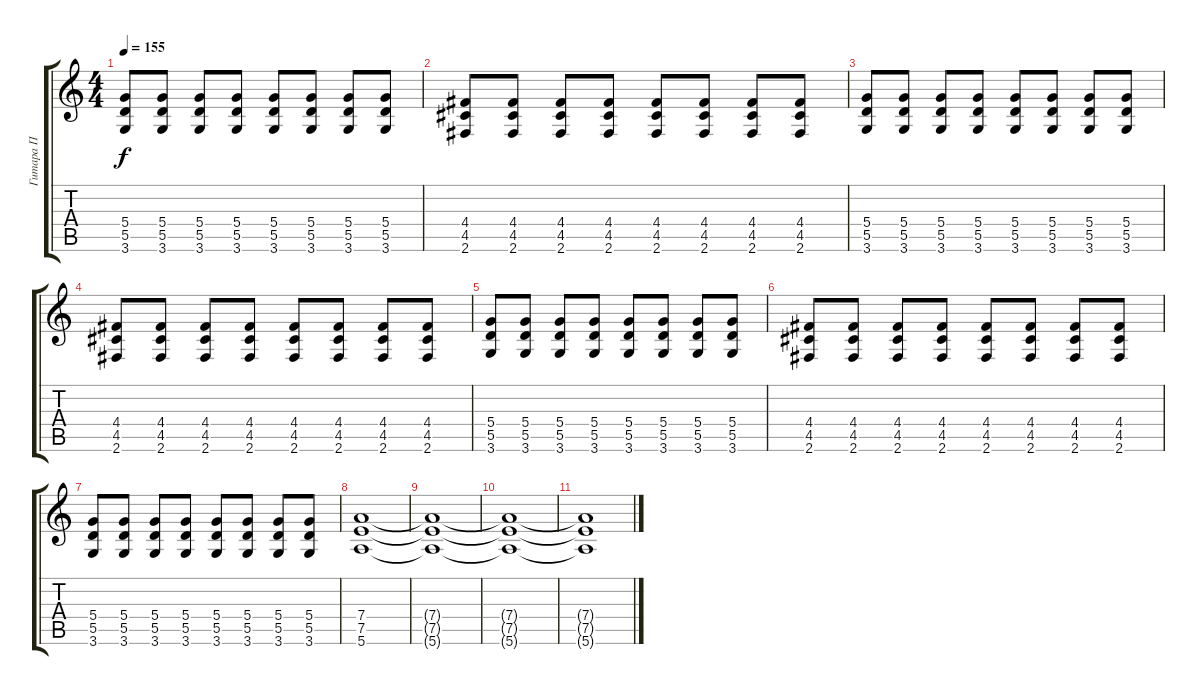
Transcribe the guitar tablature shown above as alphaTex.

\track ("Гитара П" "Гитара П") {instrument overdrivenguitar}
\staff {score tabs}
\tuning (E4 B3 G3 D3 A2 E2) {hide}
\ts (4 4)
\tempo 155
\clef g2
\ks c
(5.4 5.5 3.6).8{dy f} (5.4 5.5 3.6).8 (5.4 5.5 3.6).8 (5.4 5.5 3.6).8 (5.4 5.5 3.6).8 (5.4 5.5 3.6).8 (5.4 5.5 3.6).8 (5.4 5.5 3.6).8 |
(4.4 4.5 2.6).8 (4.4 4.5 2.6).8 (4.4 4.5 2.6).8 (4.4 4.5 2.6).8 (4.4 4.5 2.6).8 (4.4 4.5 2.6).8 (4.4 4.5 2.6).8 (4.4 4.5 2.6).8 |
(5.4 5.5 3.6).8 (5.4 5.5 3.6).8 (5.4 5.5 3.6).8 (5.4 5.5 3.6).8 (5.4 5.5 3.6).8 (5.4 5.5 3.6).8 (5.4 5.5 3.6).8 (5.4 5.5 3.6).8 |
(4.4 4.5 2.6).8 (4.4 4.5 2.6).8 (4.4 4.5 2.6).8 (4.4 4.5 2.6).8 (4.4 4.5 2.6).8 (4.4 4.5 2.6).8 (4.4 4.5 2.6).8 (4.4 4.5 2.6).8 |
(5.4 5.5 3.6).8 (5.4 5.5 3.6).8 (5.4 5.5 3.6).8 (5.4 5.5 3.6).8 (5.4 5.5 3.6).8 (5.4 5.5 3.6).8 (5.4 5.5 3.6).8 (5.4 5.5 3.6).8 |
(4.4 4.5 2.6).8 (4.4 4.5 2.6).8 (4.4 4.5 2.6).8 (4.4 4.5 2.6).8 (4.4 4.5 2.6).8 (4.4 4.5 2.6).8 (4.4 4.5 2.6).8 (4.4 4.5 2.6).8 |
(5.4 5.5 3.6).8 (5.4 5.5 3.6).8 (5.4 5.5 3.6).8 (5.4 5.5 3.6).8 (5.4 5.5 3.6).8 (5.4 5.5 3.6).8 (5.4 5.5 3.6).8 (5.4 5.5 3.6).8 |
(7.4 7.5 5.6).1{volume 0} |
(7.4{t} 7.5{t} 5.6{t}).1 |
(7.4{t} 7.5{t} 5.6{t}).1 |
(7.4{t} 7.5{t} 5.6{t}).1
